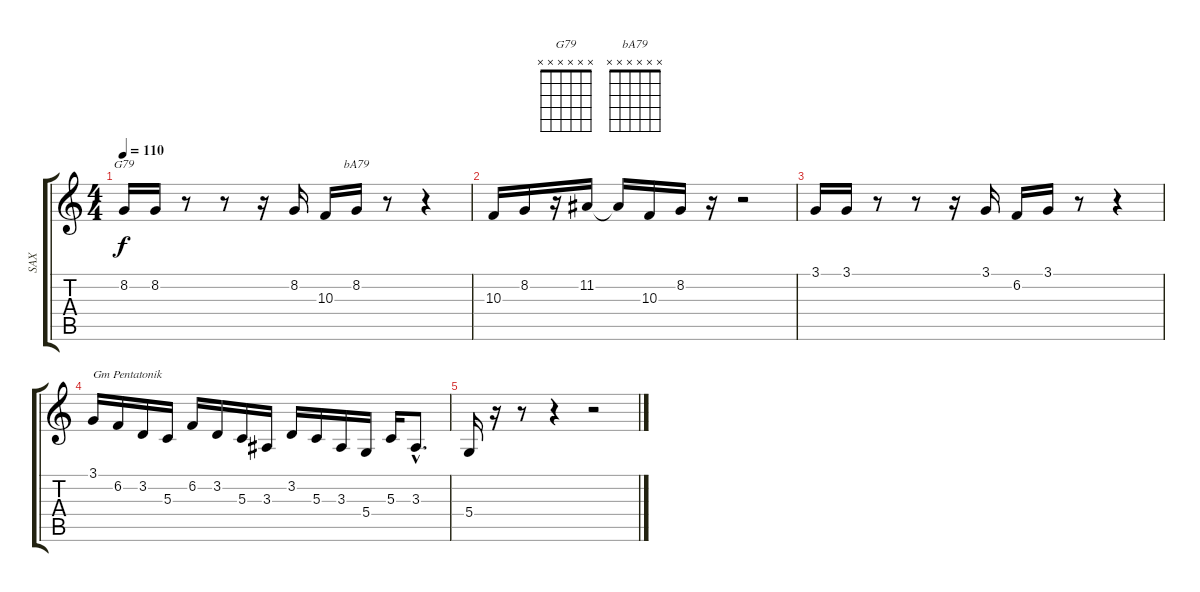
\track ("SAX" "SAX") {instrument altosax}
\staff {score tabs}
\tuning (E4 B3 G3 D3 A2 E2) {hide}
\chord ("G79" x x x x x x) {firstfret 0}
\chord ("bA79" x x x x x x) {firstfret 0}
\ts (4 4)
\tempo 110
\clef g2
\ks c
8.2.16{ch "G79" dy f} 8.2.16 r.8 r.8 r.16 8.2.16 10.3.16 8.2.16{ch "bA79"} r.8 r.4 |
10.3.16 8.2.16 r.16 11.2.16 11.2{t}.16 10.3.16 8.2.16 r.16 r.2 |
3.1.16 3.1.16 r.8 r.8 r.16 3.1.16 6.2.16 3.1.16 r.8 r.4 |
3.1.16{txt "Gm Pentatonik"} 6.2.16 3.2.16 5.3.16 6.2.16 3.2.16 5.3.16 3.3.16 3.2.16 5.3.16 3.3.16 5.4.16 5.3.16 3.3{hac}.8{d} |
5.4.16 r.16 r.8 r.4 r.2
